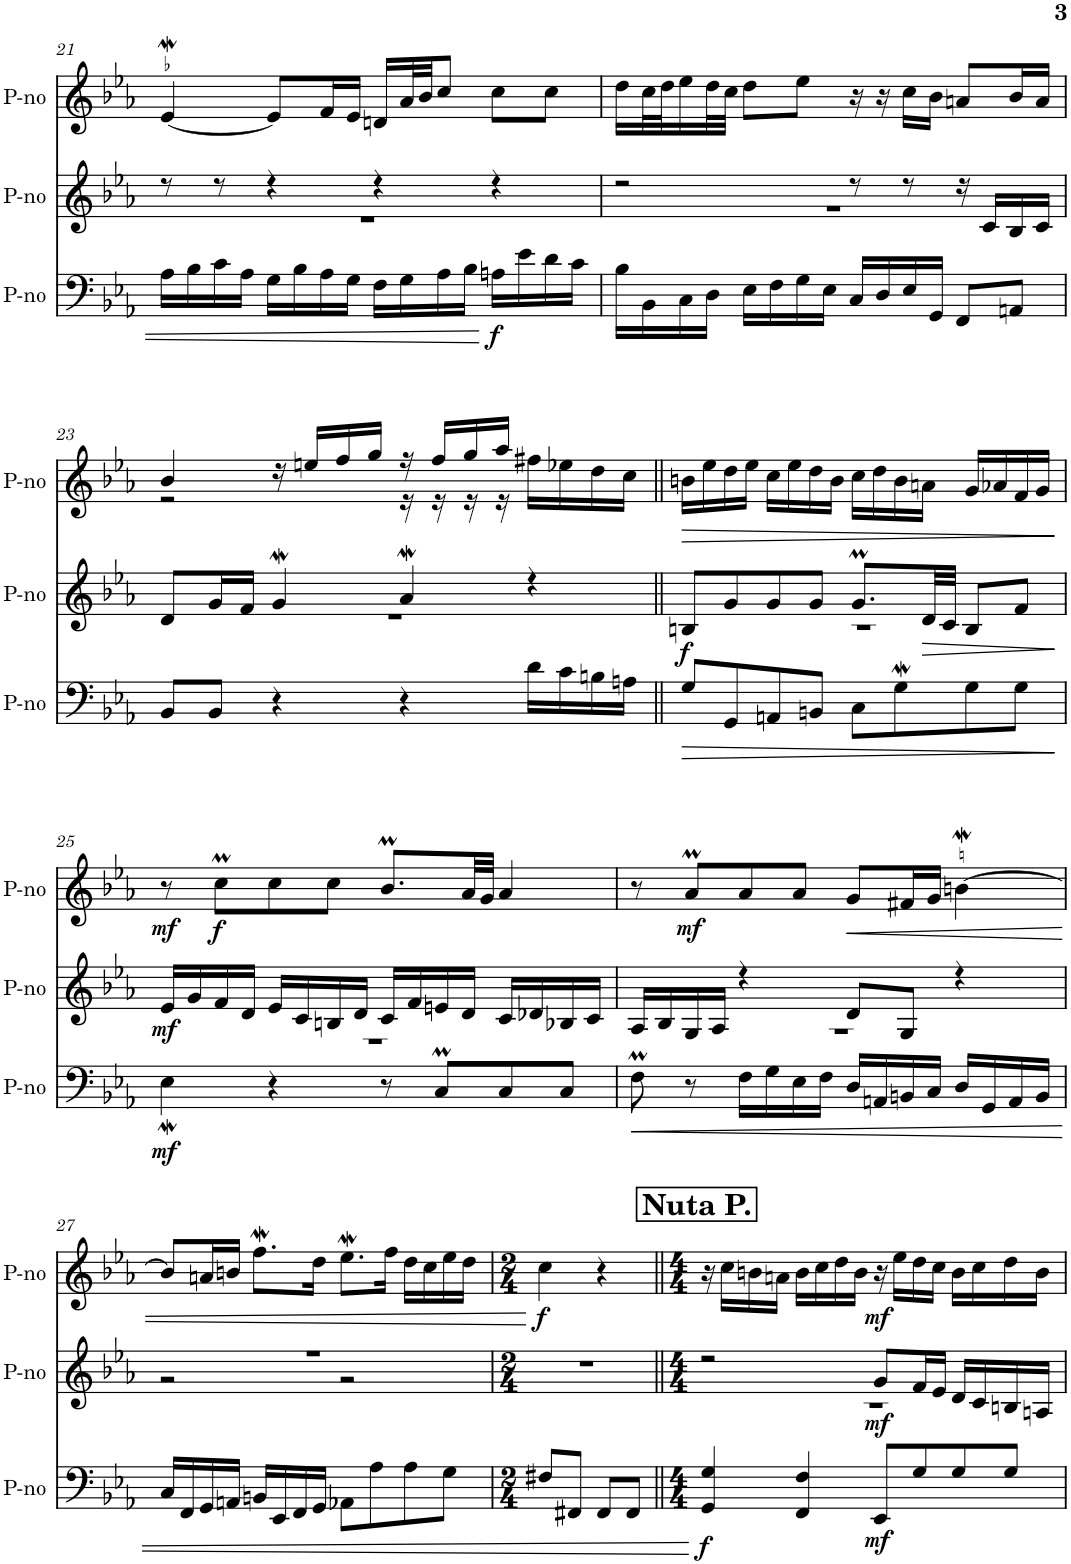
**kern	**dynam	**kern	**dynam	**kern	**dynam
*part3	*part3	*part2	*part2	*part1	*part1
*staff3	*staff3	*staff2	*staff2	*staff1	*staff1
*I"Piano	*	*I"Piano	*	*I"Piano	*
*I'P-no	*	*I'P-no	*	*I'P-no	*
!!LO:PB:g=z
*clefF4	*	*clefG2	*	*clefG2	*
*k[b-e-a-]	*	*k[b-e-a-]	*	*k[b-e-a-]	*
*M4/4	*	*M4/4	*	*M4/4	*
=21	=21	=21	=21	=21	=21
*	*	*^	*	*	*
!	!	!	!	!	!LO:MOR:acc=-	!
16A-\LL	.	8r	1r	.	[4e-W/	.
16B-\	.	.	.	.	.	.
16c\	.	8r	.	.	.	.
16A-\JJ	.	.	.	.	.	.
16G\LL	.	4r	.	.	8e-/L]	.
16B-\	.	.	.	.	.	.
16A-\	.	.	.	.	16f/L	.
16G\JJ	.	.	.	.	16e-/JJ	.
16F\LL	.	4r	.	.	16dn/LL	.
16G\	.	.	.	.	32a-/L	.
.	.	.	.	.	32b-/JJ	.
16A-\	.	.	.	.	8cc/J	.
16B-\JJ	.	.	.	.	.	.
!	!LO:DY:b	!	!	!	!	!
16An\LL	f	4r	.	.	8cc\L	.
16e-\	.	.	.	.	.	.
16d\	.	.	.	.	8cc\J	.
16c\JJ	.	.	.	.	.	.
=22	=22	=22	=22	=22	=22	=22
16B-\LL	.	2r	1r	.	16dd\LL	.
16BB-\	.	.	.	.	32cc\L	.
.	.	.	.	.	32dd\J	.
16C\	.	.	.	.	16ee-\	.
16D\JJ	.	.	.	.	32dd\L	.
.	.	.	.	.	32cc\JJJ	.
16E-\LL	.	.	.	.	8dd\L	.
16F\	.	.	.	.	.	.
16G\	.	.	.	.	8ee-\J	.
16E-\JJ	.	.	.	.	.	.
16C/LL	.	8r	.	.	16r	.
16D/	.	.	.	.	16r	.
16E-/	.	8r	.	.	16cc\LL	.
16GG/JJ	.	.	.	.	16b-\JJ	.
8FF/L	.	16r	.	.	8an/L	.
.	.	16c/LL	.	.	.	.
8AAn/J	.	16B-/	.	.	16b-/L	.
.	.	16c/JJ	.	.	16a/JJ	.
!!LO:LB:g=z
=23	=23	=23	=23	=23	=23	=23
*	*	*	*	*	*^	*
8BB-/L	.	8d/L	1r	.	4b-/	2r	.
8BB-/J	.	16g/L	.	.	.	.	.
.	.	16f/JJ	.	.	.	.	.
4r	.	4gW/	.	.	16r	.	.
.	.	.	.	.	16een/LL	.	.
.	.	.	.	.	16ff/	.	.
.	.	.	.	.	16gg/JJ	.	.
4r	.	4a-w/	.	.	16r	16r	.
.	.	.	.	.	16ff/LL	16r	.
.	.	.	.	.	16gg/	16r	.
.	.	.	.	.	16aa-/JJ	16r	.
16d\LL	.	4r	.	.	16ff#X\LL	4ryy	.
16c\	.	.	.	.	16ee-X\	.	.
16Bn\	.	.	.	.	16dd\	.	.
16An\JJ	.	.	.	.	16cc\JJ	.	.
*	*	*	*	*	*v	*v	*
=24||	=24||	=24||	=24||	=24||	=24||	=24||
!	!LO:HP:b	!	!	!LO:DY:b	!	!LO:HP:b
8G/L	>	8Bn/L	1r	f	16bn\LL	>
.	.	.	.	.	16ee-\	.
8GG/	.	8g/	.	.	16dd\	.
.	.	.	.	.	16ee-\JJ	.
8AAn/	.	8g/	.	.	16cc\LL	.
.	.	.	.	.	16ee-\	.
8BBn/J	.	8g/J	.	.	16dd\	.
.	.	.	.	.	16b\JJ	.
8C\L	.	8.gm/L	.	.	16cc\LL	.
.	.	.	.	.	16dd\	.
8GW\	.	.	.	.	16b\	.
!	!	!	!	!LO:HP:b	!	!
.	.	32d/LL	.	>	16an\JJ	.
.	.	32c/JJJ	.	.	.	.
8G\	.	8B/L	.	.	16g/LL	.
.	.	.	.	.	16a-X/	.
8G\J	.	8f/J	.	.	16f/	.
.	.	.	.	.	16g/JJ	.
*	*	*v	*v	*	*	*
.	]	.	]	.	]
!!LO:LB:g=z
=25	=25	=25	=25	=25	=25
*	*	*^	*	*	*
!	!LO:DY:b	!	!	!LO:DY:b	!	!LO:DY:b
4E-w\	mf	16e-/LL	1r	mf	8r	mf
.	.	16g/	.	.	.	.
!	!	!	!	!	!	!LO:DY:b
.	.	16f/	.	.	8ccM\L	f
.	.	16d/JJ	.	.	.	.
4r	.	16e-/LL	.	.	8cc\	.
.	.	16c/	.	.	.	.
.	.	16Bn/	.	.	8cc\J	.
.	.	16d/JJ	.	.	.	.
8r	.	16c/LL	.	.	8.b-M/L	.
.	.	16f/	.	.	.	.
8CM/L	.	16en/	.	.	.	.
.	.	16d/JJ	.	.	32a-/LL	.
.	.	.	.	.	32g/JJJ	.
8C/	.	16c/LL	.	.	4a-/	.
.	.	16d-X/	.	.	.	.
8C/J	.	16B-X/	.	.	.	.
.	.	16c/JJ	.	.	.	.
=26	=26	=26	=26	=26	=26	=26
!	!LO:HP:b	!	!	!	!	!
8FM\	<	16A-/LL	1r	.	8r	.
.	.	16B-/	.	.	.	.
!	!	!	!	!	!	!LO:DY:b
8r	.	16G/	.	.	8a-M/L	mf
.	.	16A-/JJ	.	.	.	.
16F\LL	.	4r	.	.	8a-/	.
16G\	.	.	.	.	.	.
16E-\	.	.	.	.	8a-/J	.
16F\JJ	.	.	.	.	.	.
!	!	!	!	!	!	!LO:HP:b
16D/LL	.	8d/L	.	.	8g/L	<
16AAn/	.	.	.	.	.	.
16BBn/	.	8G/J	.	.	16f#X/L	.
16C/JJ	.	.	.	.	16g/JJ	.
16D/LL	.	4r	.	.	[4bnW\	.
16GG/	.	.	.	.	.	.
16AA/	.	.	.	.	.	.
16BB/JJ	.	.	.	.	.	.
!!LO:LB:g=z
=27	=27	=27	=27	=27	=27	=27
16C/LL	.	1r	2r	.	8b/L]	.
16FF/	.	.	.	.	.	.
16GG/	.	.	.	.	16an/L	.
16AAn/JJ	.	.	.	.	16bn/JJ	.
16BBn/LL	.	.	.	.	8.ffW\L	.
16EE-/	.	.	.	.	.	.
16FF/	.	.	.	.	.	.
16GG/JJ	.	.	.	.	16dd\Jk	.
8AA-X\L	.	.	2r	.	8.ee-w\L	.
8A-\	.	.	.	.	.	.
.	.	.	.	.	16ff\Jk	.
8A-\	.	.	.	.	16dd\LL	.
.	.	.	.	.	16cc\	.
8G\J	.	.	.	.	16ee-\	.
.	.	.	.	.	16dd\JJ	.
*	*	*v	*v	*	*	*
.	.	.	.	.	[
=28	=28	=28	=28	=28	=28
*M2/4	*	*M2/4	*	*M2/4	*
!	!	!	!	!	!LO:DY:b
8F#X/L	.	2r	.	4cc\	f
8FF#X/J	.	.	.	.	.
8FF#/L	.	.	.	4r	.
8FF#/J	.	.	.	.	.
.	[	.	.	.	.
!!LO:REH:place=s1:a:B:cj:fs=14:t=Nuta P.
=29||	=29||	=29||	=29||	=29||	=29||
*M4/4	*	*M4/4	*	*M4/4	*
*	*	*^	*	*	*
!	!LO:DY:b	!	!	!	!	!
4GG/ 4G/	f	2r	1r	.	16r	.
.	.	.	.	.	16cc\LL	.
.	.	.	.	.	16bn\	.
.	.	.	.	.	16an\JJ	.
4FF/ 4F/	.	.	.	.	16b\LL	.
.	.	.	.	.	16cc\	.
.	.	.	.	.	16dd\	.
.	.	.	.	.	16b\JJ	.
!	!LO:DY:b	!	!	!LO:DY:b	!	!LO:DY:b
8EE-/L	mf	8g/L	.	mf	16r	mf
.	.	.	.	.	16ee-\LL	.
8G/	.	16f/L	.	.	16dd\	.
.	.	16e-/JJ	.	.	16cc\JJ	.
8G/	.	16d/LL	.	.	16b\LL	.
.	.	16c/	.	.	16cc\	.
8G/J	.	16Bn/	.	.	16dd\	.
.	.	16An/JJ	.	.	16b\JJ	.
*	*	*v	*v	*	*	*
=	=	=	=	=	=
*-	*-	*-	*-	*-	*-
